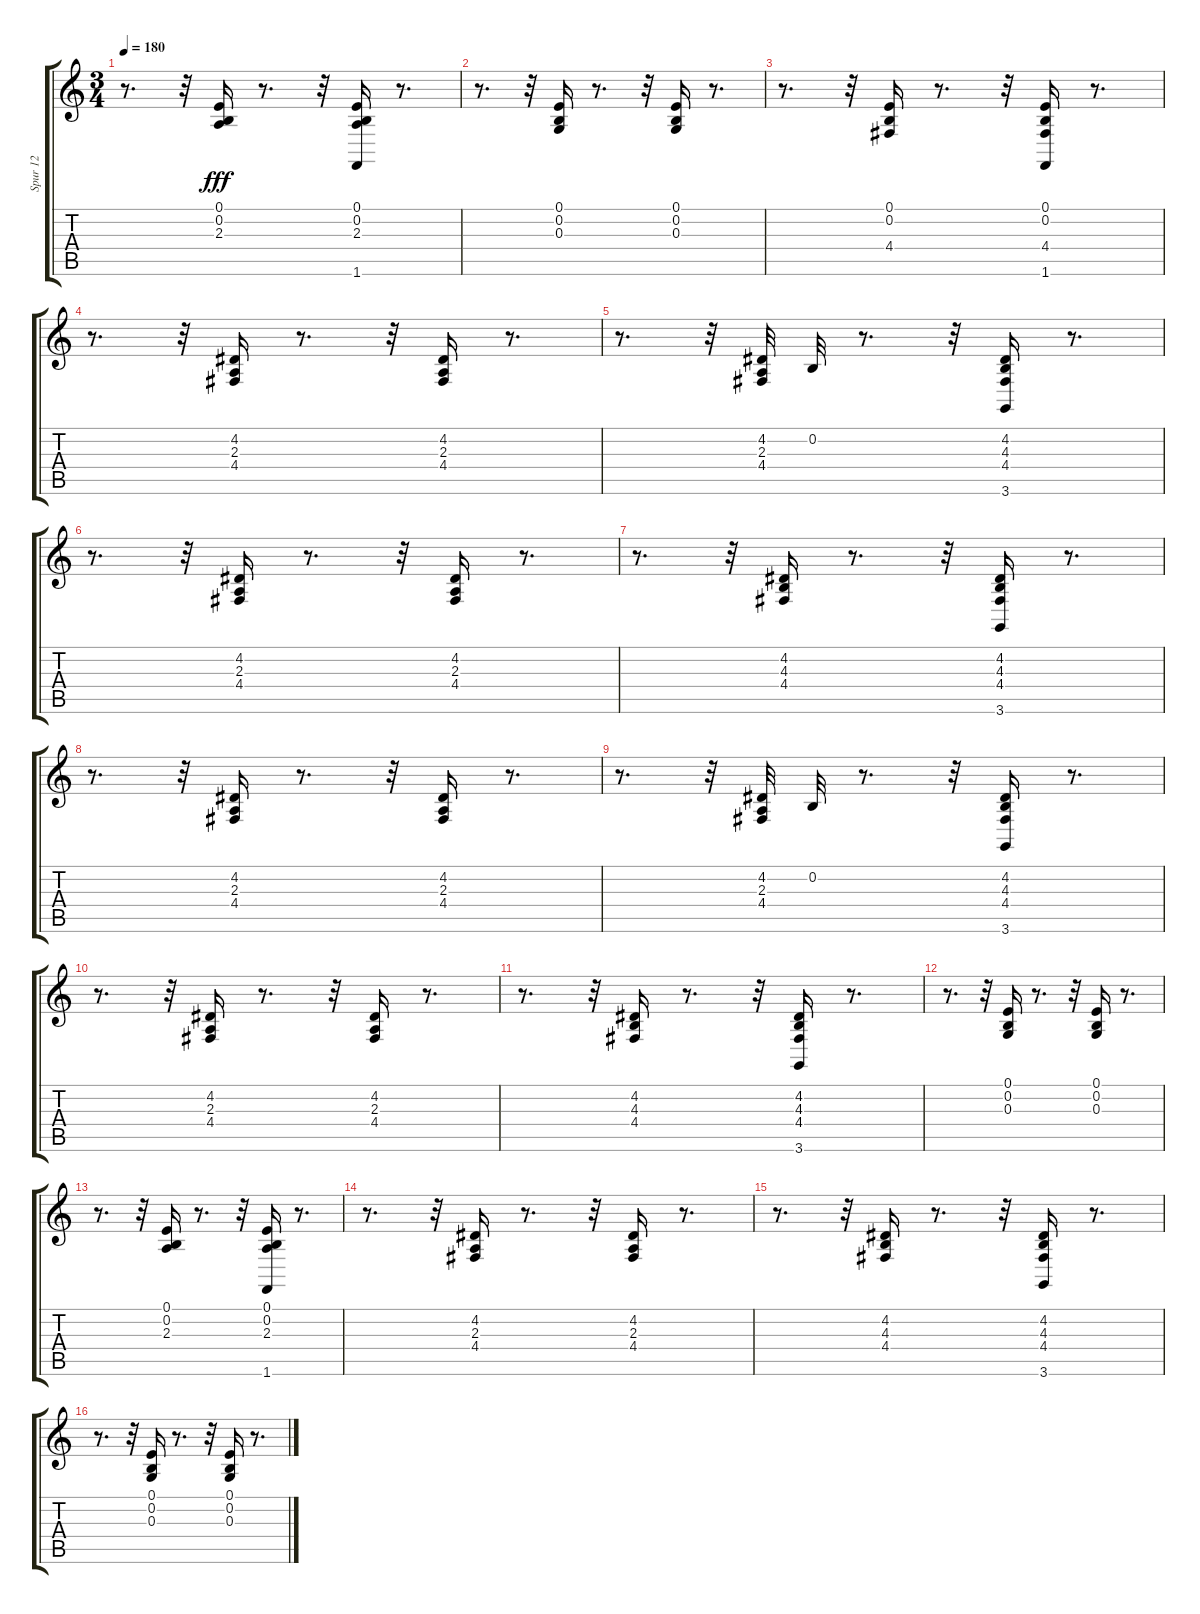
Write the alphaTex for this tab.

\track ("Spur 12" "Spur 12") {instrument stringensemble1}
\staff {score tabs}
\tuning (E4 B3 G3 D3 A2 E2) {hide}
\ts (3 4)
\tempo 180
\clef g2
\ks c
r.8{d dy fff} r.32 (0.1 0.2 2.3).16 r.8{d} r.32 (0.1 0.2 2.3 1.6).16 r.8{d} |
r.8{d} r.32 (0.1 0.2 0.3).16 r.8{d} r.32 (0.1 0.2 0.3).16 r.8{d} |
r.8{d} r.32 (0.1 0.2 4.4).16 r.8{d} r.32 (0.1 0.2 4.4 1.6).16 r.8{d} |
r.8{d} r.32 (4.2 2.3 4.4).16 r.8{d} r.32 (4.2 2.3 4.4).16 r.8{d} |
r.8{d} r.32 (4.2 2.3 4.4).32 0.2.32 r.8{d} r.32 (4.2 4.3 4.4 3.6).16 r.8{d} |
r.8{d} r.32 (4.2 2.3 4.4).16 r.8{d} r.32 (4.2 2.3 4.4).16 r.8{d} |
r.8{d} r.32 (4.2 4.3 4.4).16 r.8{d} r.32 (4.2 4.3 4.4 3.6).16 r.8{d} |
r.8{d} r.32 (4.2 2.3 4.4).16 r.8{d} r.32 (4.2 2.3 4.4).16 r.8{d} |
r.8{d} r.32 (4.2 2.3 4.4).32 0.2.32 r.8{d} r.32 (4.2 4.3 4.4 3.6).16 r.8{d} |
r.8{d} r.32 (4.2 2.3 4.4).16 r.8{d} r.32 (4.2 2.3 4.4).16 r.8{d} |
r.8{d} r.32 (4.2 4.3 4.4).16 r.8{d} r.32 (4.2 4.3 4.4 3.6).16 r.8{d} |
r.8{d} r.32 (0.1 0.2 0.3).16 r.8{d} r.32 (0.1 0.2 0.3).16 r.8{d} |
r.8{d} r.32 (0.1 0.2 2.3).16 r.8{d} r.32 (0.1 0.2 2.3 1.6).16 r.8{d} |
r.8{d} r.32 (4.2 2.3 4.4).16 r.8{d} r.32 (4.2 2.3 4.4).16 r.8{d} |
r.8{d} r.32 (4.2 4.3 4.4).16 r.8{d} r.32 (4.2 4.3 4.4 3.6).16 r.8{d} |
r.8{d} r.32 (0.1 0.2 0.3).16 r.8{d} r.32 (0.1 0.2 0.3).16 r.8{d}
